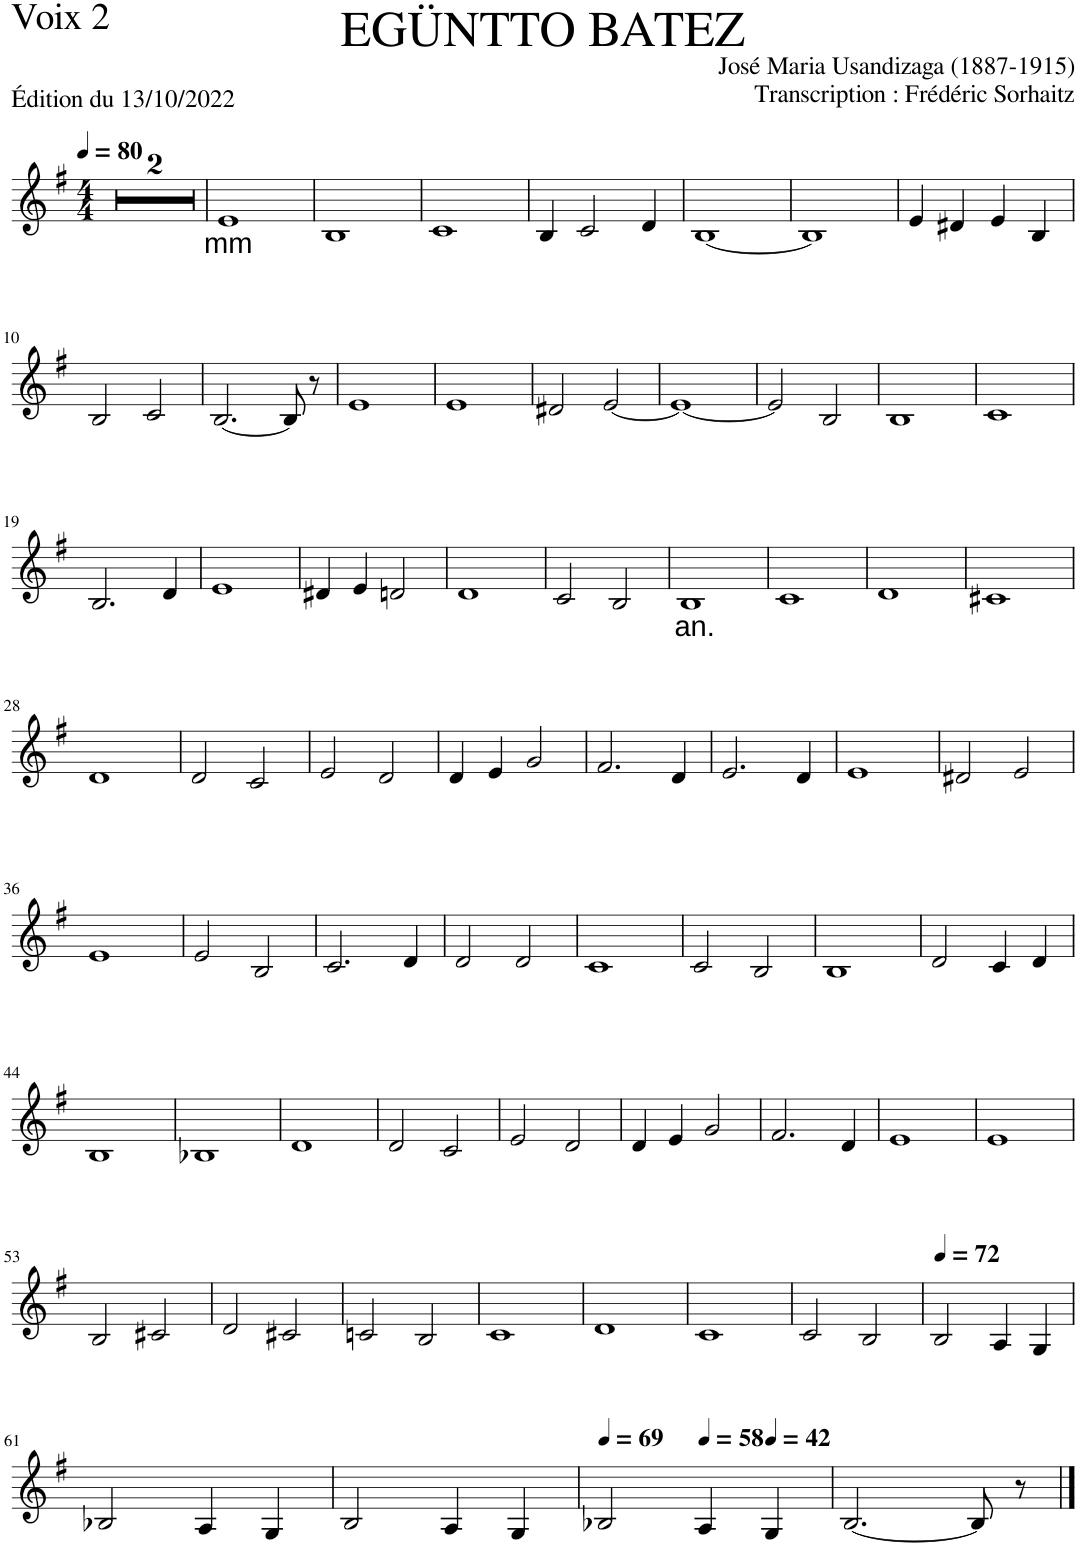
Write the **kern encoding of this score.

**kern	**text
*part1	*part1
*staff1	*staff1
*I"Voix 2	*
*I'V. 2	*
*clefG2	*
*k[f#]	*
*M4/4	*
*MM80	*
=1	=1
1r	.
=2	=2
1r	.
=3	=3
!	!LO:LY:b
1e	mm
=4	=4
1B	.
=5	=5
1c	.
=6	=6
4B/	.
2c/	.
4d/	.
=7	=7
[1B	.
=8	=8
1B]	.
=9	=9
4e/	.
4d#X/	.
4e/	.
4B/	.
!!LO:LB:g=z
=10	=10
2B/	.
2c/	.
=11	=11
[2.B/	.
8B/]	.
8r	.
=12	=12
1e	.
=13	=13
1e	.
=14	=14
2d#X/	.
[2e/	.
=15	=15
1e_	.
=16	=16
2e/]	.
2B/	.
=17	=17
1B	.
=18	=18
1c	.
!!LO:LB:g=z
=19	=19
2.B/	.
4d/	.
=20	=20
1e	.
=21	=21
4d#X/	.
4e/	.
2dn/	.
=22	=22
1d	.
=23	=23
2c/	.
2B/	.
=24	=24
!	!LO:LY:b
1B	-an.
=25	=25
1c	.
=26	=26
1d	.
=27	=27
1c#X	.
!!LO:LB:g=z
=28	=28
1d	.
=29	=29
2d/	.
2c/	.
=30	=30
2e/	.
2d/	.
=31	=31
4d/	.
4e/	.
2g/	.
=32	=32
2.f#/	.
4d/	.
=33	=33
2.e/	.
4d/	.
=34	=34
1e	.
=35	=35
2d#X/	.
2e/	.
!!LO:LB:g=z
=36	=36
1e	.
=37	=37
2e/	.
2B/	.
=38	=38
2.c/	.
4d/	.
=39	=39
2d/	.
2d/	.
=40	=40
1c	.
=41	=41
2c/	.
2B/	.
=42	=42
1B	.
=43	=43
2d/	.
4c/	.
4d/	.
!!LO:LB:g=z
=44	=44
1B	.
=45	=45
1B-X	.
=46	=46
1d	.
=47	=47
2d/	.
2c/	.
=48	=48
2e/	.
2d/	.
=49	=49
4d/	.
4e/	.
2g/	.
=50	=50
2.f#/	.
4d/	.
=51	=51
1e	.
=52	=52
1e	.
!!LO:LB:g=z
=53	=53
2B/	.
2c#X/	.
=54	=54
2d/	.
2c#X/	.
=55	=55
2cn/	.
2B/	.
=56	=56
1c	.
=57	=57
1d	.
=58	=58
1c	.
=59	=59
2c/	.
2B/	.
=60	=60
*MM72	*
2B/	.
4A/	.
4G/	.
!!LO:LB:g=z
=61	=61
2B-X/	.
4A/	.
4G/	.
=62	=62
2B/	.
4A/	.
4G/	.
=63	=63
*MM69	*
2B-X/	.
*MM58	*
4A/	.
*MM42	*
4G/	.
=	=
*-	*-
